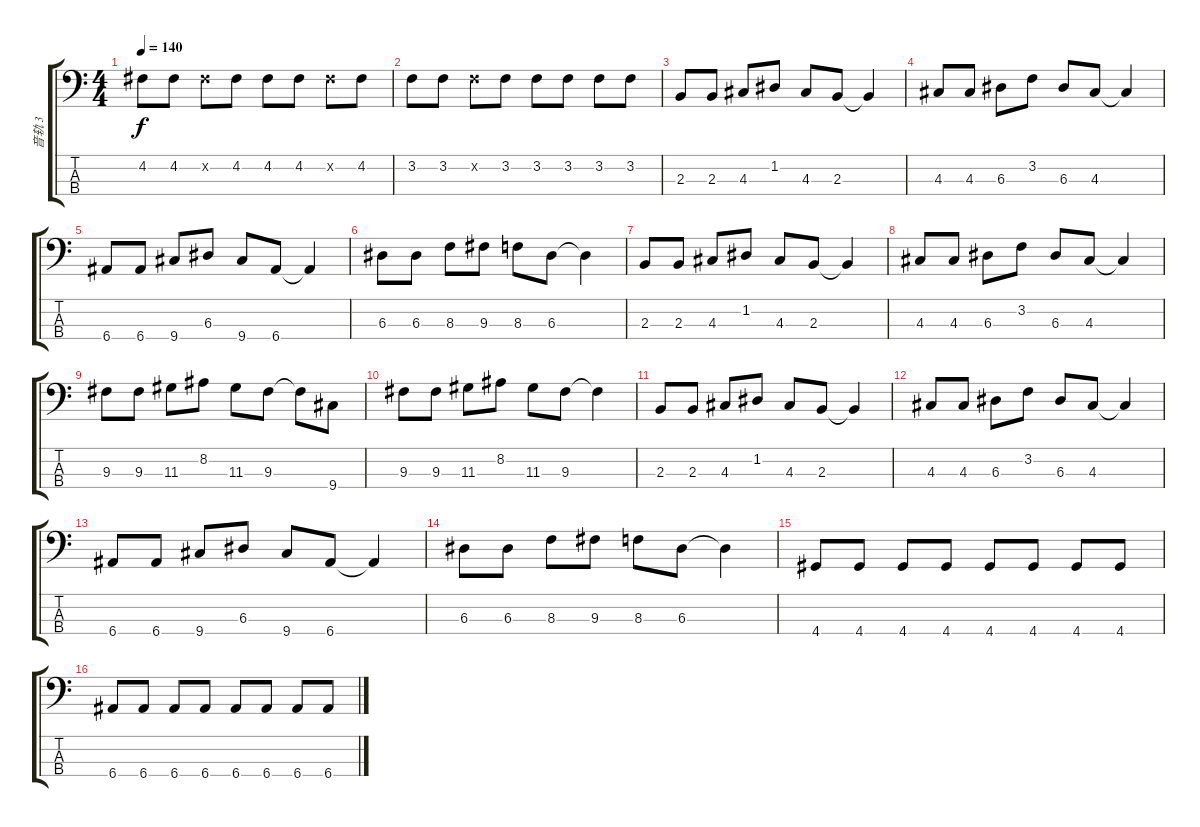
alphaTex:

\track ("音轨 3" "音轨 3") {instrument electricbassfinger}
\staff {score tabs}
\tuning (G2 D2 A1 E1) {hide}
\ts (4 4)
\tempo 140
\clef f4
\ks c
4.2.8{dy f} 4.2.8 4.2{x}.8 4.2.8 4.2.8 4.2.8 4.2{x}.8 4.2.8 |
3.2.8 3.2.8 3.2{x}.8 3.2.8 3.2.8 3.2.8 3.2.8 3.2.8 |
2.3.8 2.3.8 4.3.8 1.2.8 4.3.8 2.3.8 2.3{t}.4 |
4.3.8 4.3.8 6.3.8 3.2.8 6.3.8 4.3.8 4.3{t}.4 |
6.4.8 6.4.8 9.4.8 6.3.8 9.4.8 6.4.8 6.4{t}.4 |
6.3.8 6.3.8 8.3.8 9.3.8 8.3.8 6.3.8 6.3{t}.4 |
2.3.8 2.3.8 4.3.8 1.2.8 4.3.8 2.3.8 2.3{t}.4 |
4.3.8 4.3.8 6.3.8 3.2.8 6.3.8 4.3.8 4.3{t}.4 |
9.3.8 9.3.8 11.3.8 8.2.8 11.3.8 9.3.8 9.3{t}.8 9.4.8 |
9.3.8 9.3.8 11.3.8 8.2.8 11.3.8 9.3.8 9.3{t}.4 |
2.3.8 2.3.8 4.3.8 1.2.8 4.3.8 2.3.8 2.3{t}.4 |
4.3.8 4.3.8 6.3.8 3.2.8 6.3.8 4.3.8 4.3{t}.4 |
6.4.8 6.4.8 9.4.8 6.3.8 9.4.8 6.4.8 6.4{t}.4 |
6.3.8 6.3.8 8.3.8 9.3.8 8.3.8 6.3.8 6.3{t}.4 |
4.4.8 4.4.8 4.4.8 4.4.8 4.4.8 4.4.8 4.4.8 4.4.8 |
6.4.8 6.4.8 6.4.8 6.4.8 6.4.8 6.4.8 6.4.8 6.4.8
